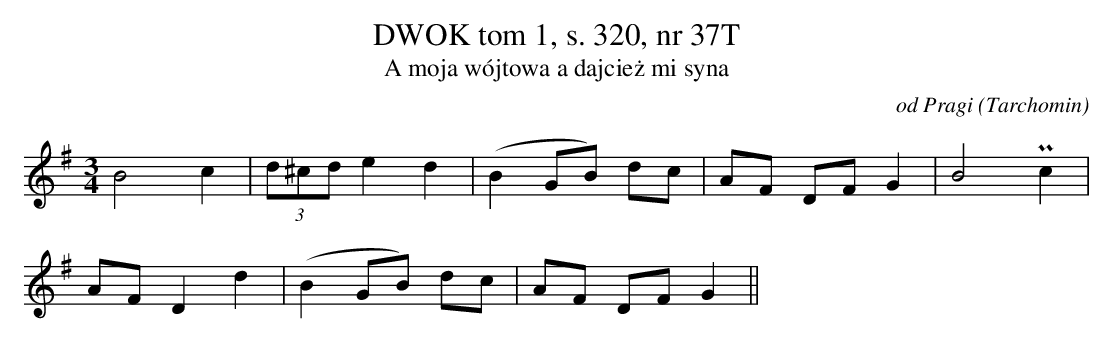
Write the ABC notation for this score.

X:1
T: DWOK tom 1, s. 320, nr 37T
T: A moja wójtowa a dajcież mi syna
O: od Pragi (Tarchomin)
M: 3/4
L: 1/8
K: G
B4c2 | (3d^cde2d2 | (B2GB) dc | AF DF G2 | B4Pc2 |
AFD2d2 | (B2GB) dc | AF DFG2||
